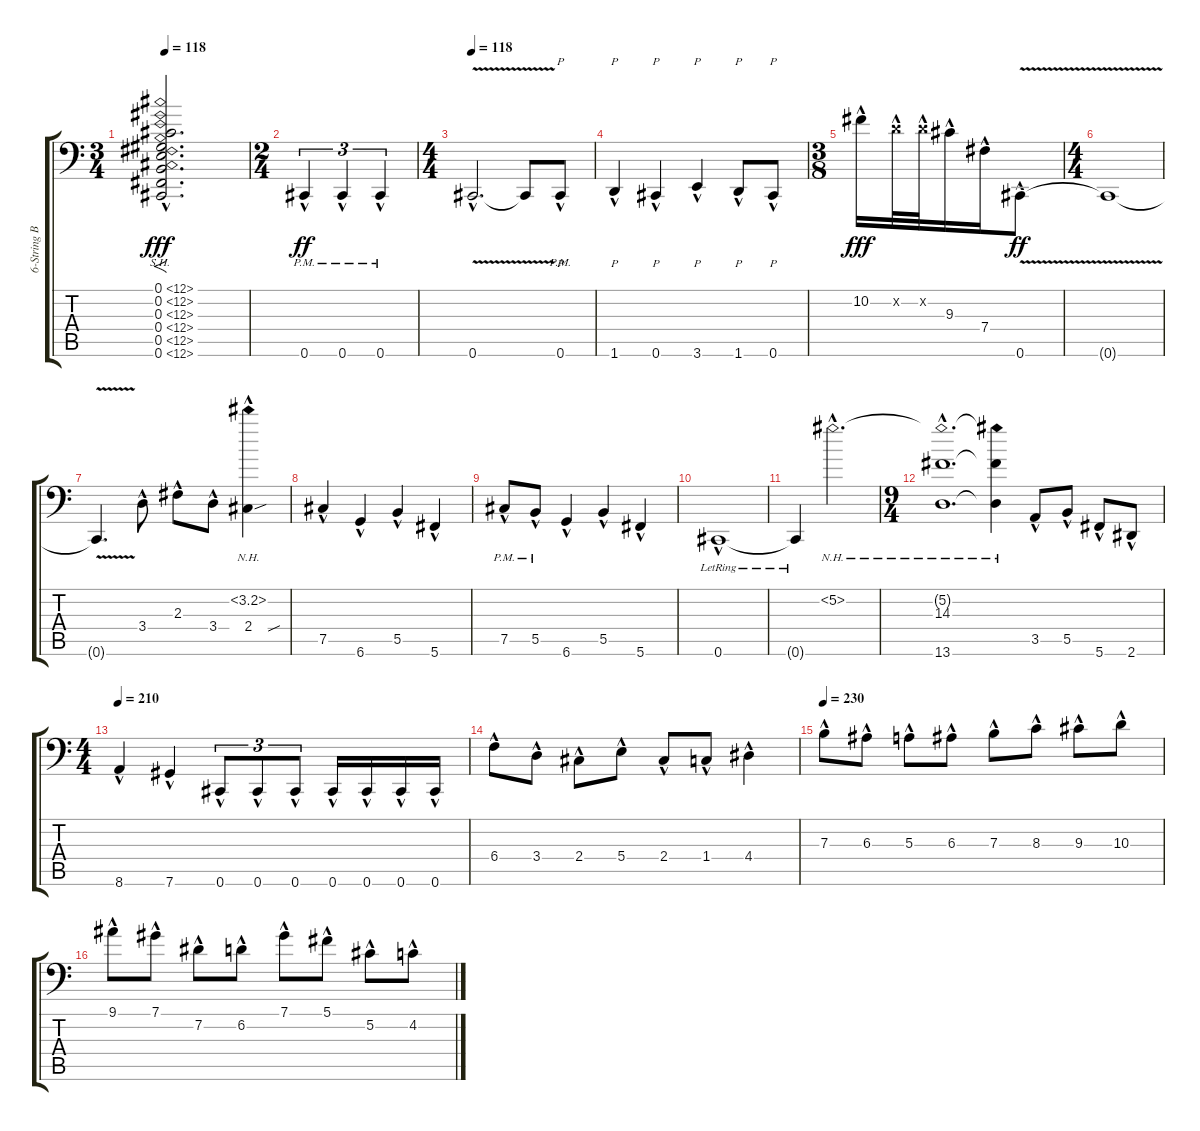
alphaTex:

\track ("6-String Bass" "6-String B") {instrument electricbassfinger}
\staff {score tabs}
\tuning (Db3 Ab2 E2 B1 Gb1 Db1) {hide}
\ts (3 4)
\tempo 118
\clef f4
\ks c
(0.1{sh 12 hac} 0.2{sh 12 hac} 0.3{sh 12 hac} 0.4{sh 12 hac} 0.5{sh 12 hac} 0.6{sh 12 hac}).2{f d dy fff instrument electricbassfinger} |
\ts (2 4)
0.6{hac pm}.4{tu (3 2) dy ff} 0.6{hac pm}.4{tu (3 2)} 0.6{hac pm}.4{tu (3 2)} |
\ts (4 4)
\tempo 118
0.6{v hac}.2{d} 0.6{v t}.8 0.6{hac pm}.8{p} |
1.6{hac}.4{p} 0.6{hac}.4{p} 3.6{hac}.4{p} 1.6{hac}.8{p} 0.6{hac}.8{p} |
\ts (3 8)
10.2{hac}.16{dy fff} 6.2{hac x}.32 6.2{hac x}.32 9.3{hac}.16 7.4{hac}.16 0.6{v hac}.8{dy ff} |
\ts (4 4)
0.6{v t}.1 |
0.6{v t}.4{d} 3.4{hac}.8 2.3{hac}.8 3.4{hac}.8 (3.2{nh hac} 2.4{sou hac}).4 |
7.5{hac}.4 6.6{hac}.4 5.5{hac}.4 5.6{hac}.4 |
7.5{hac pm}.8 5.5{hac pm}.8 6.6{hac}.4 5.5{hac}.4 5.6{hac}.4 |
0.6{hac lr}.1 |
0.6{lr t}.4 5.2{nh hac}.2{d} |
\ts (9 4)
(5.2{nh t} 14.3{hac} 13.6{hac}).1{d} (5.2{nh t} 14.3{t} 13.6{t}).4 3.5{hac}.8 5.5{hac}.8 5.6{hac}.8 2.6{hac}.8 |
\ts (4 4)
\tempo 210
8.6{hac}.4 7.6{hac}.4 0.6{hac}.8{tu (3 2)} 0.6{hac}.8{tu (3 2)} 0.6{hac}.8{tu (3 2)} 0.6{hac}.16 0.6{hac}.16 0.6{hac}.16 0.6{hac}.16 |
6.4{hac}.8 3.4{hac}.8 2.4{hac}.8 5.4{hac}.8 2.4{hac}.8 1.4{hac}.8 4.4{hac}.4 |
\tempo 230
7.3{hac}.8 6.3{hac}.8 5.3{hac}.8 6.3{hac}.8 7.3{hac}.8 8.3{hac}.8 9.3{hac}.8 10.3{hac}.8 |
9.1{hac}.8 7.1{hac}.8 7.2{hac}.8 6.2{hac}.8 7.1{hac}.8 5.1{hac}.8 5.2{hac}.8 4.2{hac}.8
